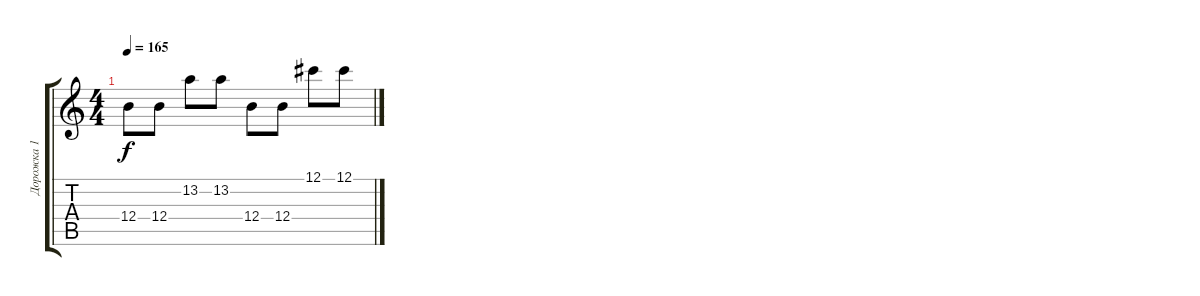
\track ("Дорожка 1" "Дорожка 1") {instrument distortionguitar}
\staff {score tabs}
\tuning (Db4 Ab3 E3 B2 Gb2 B1) {hide}
\ts (4 4)
\tempo 165
\clef g2
\ks c
12.4.8{dy f} 12.4.8 13.2.8 13.2.8 12.4.8 12.4.8 12.1.8 12.1.8
